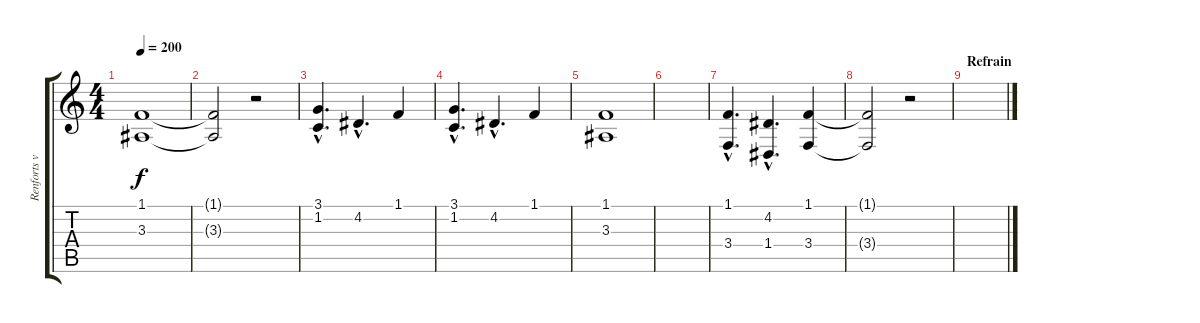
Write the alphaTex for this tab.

\track ("Renforts voix" "Renforts v") {instrument bassoon}
\staff {score tabs}
\tuning (E4 B3 G3 D3 A2 E2) {hide}
\ts (4 4)
\tempo 200
\clef g2
\ks c
(1.1 3.3).1{dy f} |
(1.1{t} 3.3{t}).2 r.2 |
(3.1 1.2{hac}).4{d} 4.2{hac}.4{d} 1.1.4 |
(3.1 1.2{hac}).4{d} 4.2{hac}.4{d} 1.1.4 |
(1.1 3.3).1 |
|
(1.1{hac} 3.4{hac}).4{d} (4.2{hac} 1.4{hac}).4{d} (1.1 3.4).4 |
(1.1{t} 3.4{t}).2 r.2 |
\section ("" "Refrain")
